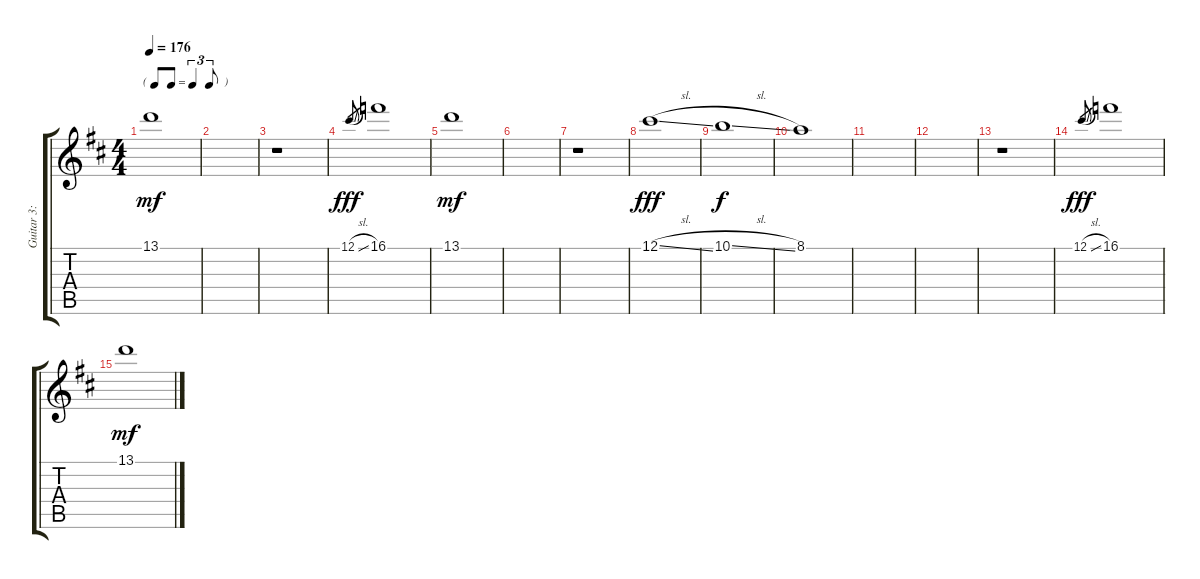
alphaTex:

\track ("Guitar 3: Tony" "Guitar 3: ") {instrument distortionguitar}
\staff {score tabs}
\tuning (Db4 Ab3 E3 B2 Gb2 Db2) {hide}
\ts (4 4)
\tf triplet8th
\tempo 176
\clef g2
\ks d
13.1.1{dy mf} |
|
r.1{volume 13} |
12.1{sl}.8{gr dy fff} 16.1.1{volume 0} |
13.1.1{dy mf} |
|
r.1{volume 13} |
12.1{sl}.1{dy fff volume 0} |
10.1{sl}.1{dy f} |
8.1.1 |
|
|
r.1{volume 13} |
12.1{sl}.8{gr dy fff} 16.1.1{volume 0} |
13.1.1{dy mf}
